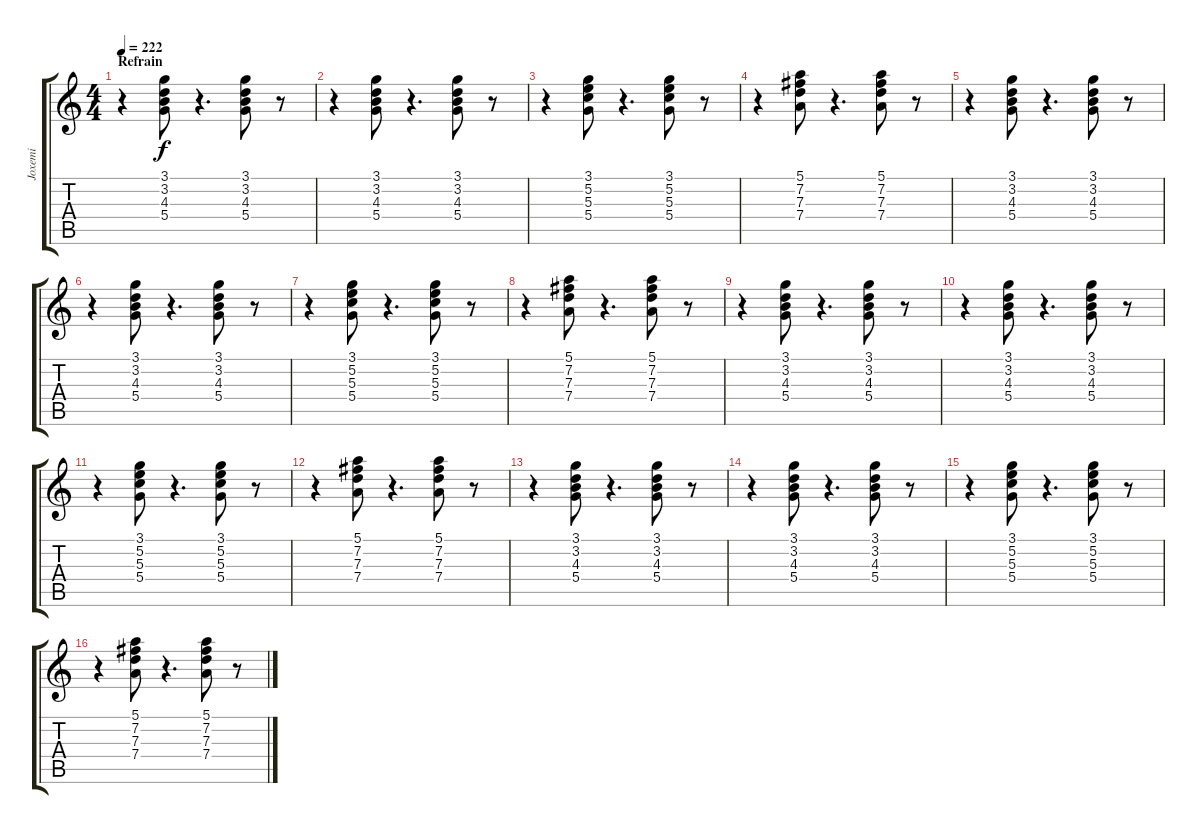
\track ("Joxemi" "Joxemi") {instrument electricguitarjazz}
\staff {score tabs}
\tuning (E4 B3 G3 D3 A2 E2) {hide}
\ts (4 4)
\section ("" "Refrain")
\tempo 222
\clef g2
\ks c
r.4{dy f} (3.1 3.2 4.3 5.4).8 r.4{d} (3.1 3.2 4.3 5.4).8 r.8 |
r.4 (3.1 3.2 4.3 5.4).8 r.4{d} (3.1 3.2 4.3 5.4).8 r.8 |
r.4 (3.1 5.2 5.3 5.4).8 r.4{d} (3.1 5.2 5.3 5.4).8 r.8 |
r.4 (5.1 7.2 7.3 7.4).8 r.4{d} (5.1 7.2 7.3 7.4).8 r.8 |
r.4 (3.1 3.2 4.3 5.4).8 r.4{d} (3.1 3.2 4.3 5.4).8 r.8 |
r.4 (3.1 3.2 4.3 5.4).8 r.4{d} (3.1 3.2 4.3 5.4).8 r.8 |
r.4 (3.1 5.2 5.3 5.4).8 r.4{d} (3.1 5.2 5.3 5.4).8 r.8 |
r.4 (5.1 7.2 7.3 7.4).8 r.4{d} (5.1 7.2 7.3 7.4).8 r.8 |
r.4 (3.1 3.2 4.3 5.4).8 r.4{d} (3.1 3.2 4.3 5.4).8 r.8 |
r.4 (3.1 3.2 4.3 5.4).8 r.4{d} (3.1 3.2 4.3 5.4).8 r.8 |
r.4 (3.1 5.2 5.3 5.4).8 r.4{d} (3.1 5.2 5.3 5.4).8 r.8 |
r.4 (5.1 7.2 7.3 7.4).8 r.4{d} (5.1 7.2 7.3 7.4).8 r.8 |
r.4 (3.1 3.2 4.3 5.4).8 r.4{d} (3.1 3.2 4.3 5.4).8 r.8 |
r.4 (3.1 3.2 4.3 5.4).8 r.4{d} (3.1 3.2 4.3 5.4).8 r.8 |
r.4 (3.1 5.2 5.3 5.4).8 r.4{d} (3.1 5.2 5.3 5.4).8 r.8 |
r.4 (5.1 7.2 7.3 7.4).8 r.4{d} (5.1 7.2 7.3 7.4).8 r.8
